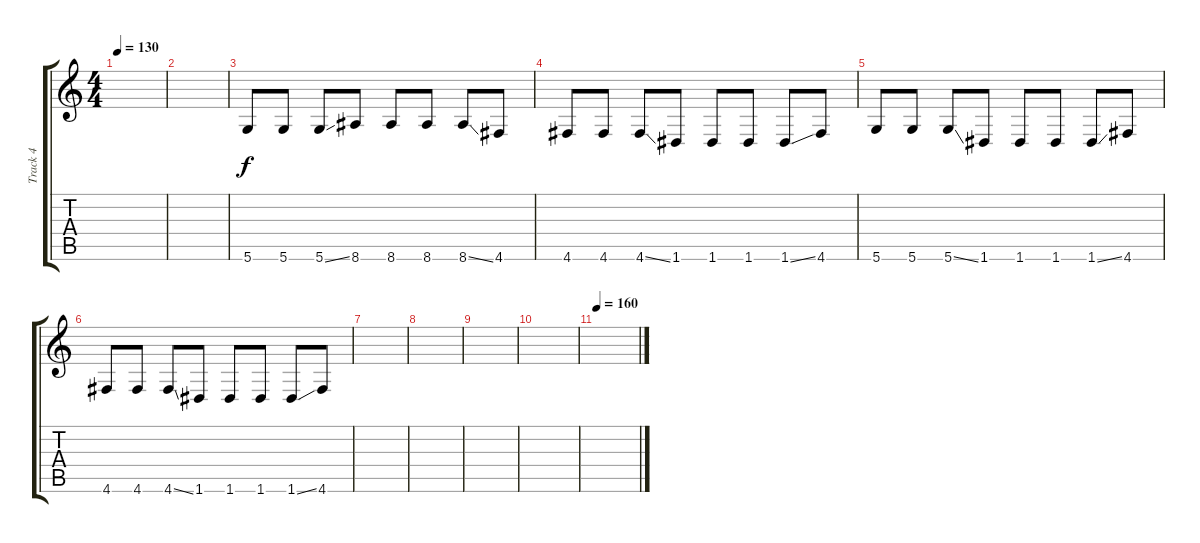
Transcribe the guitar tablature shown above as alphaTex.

\track ("Track 4" "Track 4") {instrument distortionguitar}
\staff {score tabs}
\tuning (E4 B3 G3 D3 A2 D2) {hide}
\ts (4 4)
\tempo 130
\clef g2
\ks c
|
|
5.6.8 5.6.8 5.6{ss}.8 8.6.8 8.6.8 8.6.8 8.6{ss}.8 4.6.8 |
4.6.8 4.6.8 4.6{ss}.8 1.6.8 1.6.8 1.6.8 1.6{ss}.8 4.6.8 |
5.6.8 5.6.8 5.6{ss}.8 1.6.8 1.6.8 1.6.8 1.6{ss}.8 4.6.8 |
4.6.8 4.6.8 4.6{ss}.8 1.6.8 1.6.8 1.6.8 1.6{ss}.8 4.6.8 |
|
|
|
|
\tempo 160
